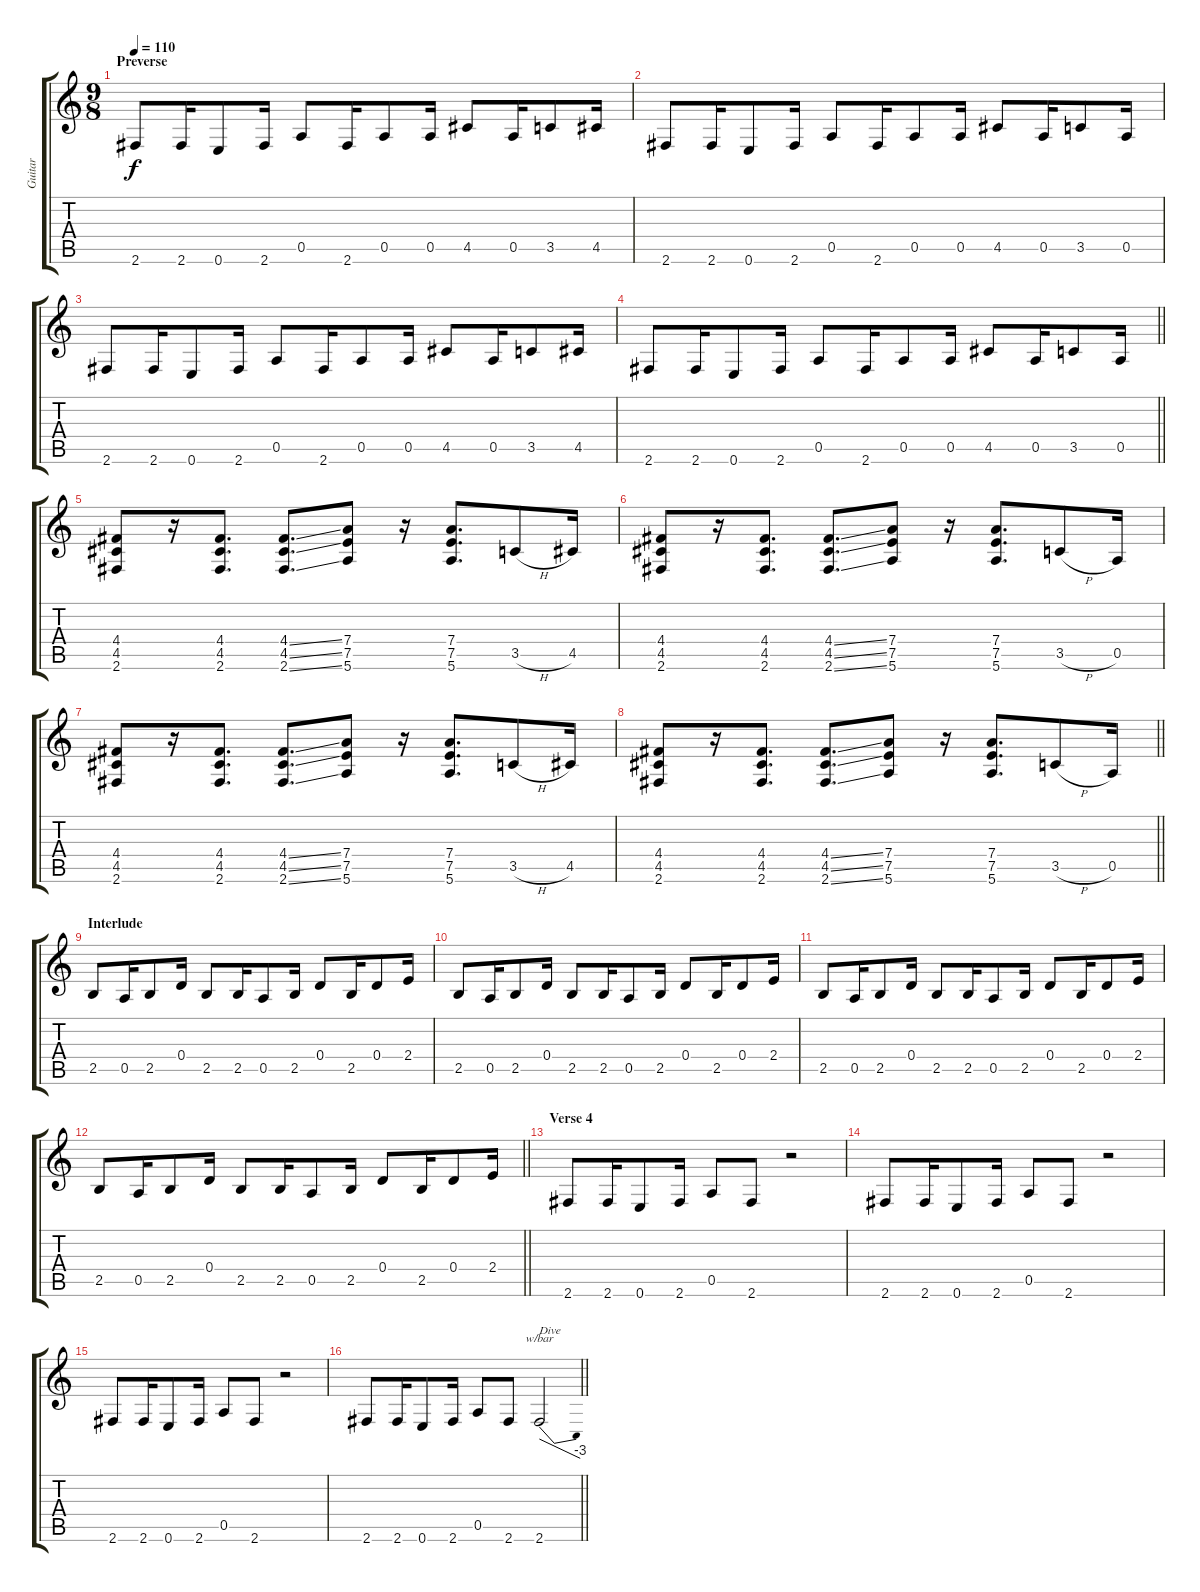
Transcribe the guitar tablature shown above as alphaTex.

\track ("Guitar" "Guitar") {instrument distortionguitar}
\staff {score tabs}
\tuning (E4 B3 G3 D3 A2 E2) {hide}
\ts (9 8)
\section ("" "Preverse")
\tempo 110
\clef g2
\ks c
2.6.8{dy f} 2.6.16 0.6.8 2.6.16 0.5.8 2.6.16 0.5.8 0.5.16 4.5.8 0.5.16 3.5.8 4.5.16 |
2.6.8 2.6.16 0.6.8 2.6.16 0.5.8 2.6.16 0.5.8 0.5.16 4.5.8 0.5.16 3.5.8 0.5.16 |
2.6.8 2.6.16 0.6.8 2.6.16 0.5.8 2.6.16 0.5.8 0.5.16 4.5.8 0.5.16 3.5.8 4.5.16 |
\barLineRight lightlight
2.6.8 2.6.16 0.6.8 2.6.16 0.5.8 2.6.16 0.5.8 0.5.16 4.5.8 0.5.16 3.5.8 0.5.16 |
(4.4 4.5 2.6).8 r.16 (4.4 4.5 2.6).8{d} (4.4{ss} 4.5{ss} 2.6{ss}).8{d} (7.4 7.5 5.6).8 r.16 (7.4 7.5 5.6).8{d} 3.5{h}.8 4.5.16 |
(4.4 4.5 2.6).8 r.16 (4.4 4.5 2.6).8{d} (4.4{ss} 4.5{ss} 2.6{ss}).8{d} (7.4 7.5 5.6).8 r.16 (7.4 7.5 5.6).8{d} 3.5{h}.8 0.5.16 |
(4.4 4.5 2.6).8 r.16 (4.4 4.5 2.6).8{d} (4.4{ss} 4.5{ss} 2.6{ss}).8{d} (7.4 7.5 5.6).8 r.16 (7.4 7.5 5.6).8{d} 3.5{h}.8 4.5.16 |
\barLineRight lightlight
(4.4 4.5 2.6).8 r.16 (4.4 4.5 2.6).8{d} (4.4{ss} 4.5{ss} 2.6{ss}).8{d} (7.4 7.5 5.6).8 r.16 (7.4 7.5 5.6).8{d} 3.5{h}.8 0.5.16 |
\section ("" "Interlude")
2.5.8 0.5.16 2.5.8 0.4.16 2.5.8 2.5.16 0.5.8 2.5.16 0.4.8 2.5.16 0.4.8 2.4.16 |
2.5.8 0.5.16 2.5.8 0.4.16 2.5.8 2.5.16 0.5.8 2.5.16 0.4.8 2.5.16 0.4.8 2.4.16 |
2.5.8 0.5.16 2.5.8 0.4.16 2.5.8 2.5.16 0.5.8 2.5.16 0.4.8 2.5.16 0.4.8 2.4.16 |
\barLineRight lightlight
2.5.8 0.5.16 2.5.8 0.4.16 2.5.8 2.5.16 0.5.8 2.5.16 0.4.8 2.5.16 0.4.8 2.4.16 |
\section ("" "Verse 4")
2.6.8 2.6.16 0.6.8 2.6.16 0.5.8 2.6.8 r.2 |
2.6.8 2.6.16 0.6.8 2.6.16 0.5.8 2.6.8 r.2 |
2.6.8 2.6.16 0.6.8 2.6.16 0.5.8 2.6.8 r.2 |
\barLineRight lightlight
2.6.8 2.6.16 0.6.8 2.6.16 0.5.8 2.6.8 2.6.2{tbe (dive default 0 0 60 -12) txt "Dive"}
